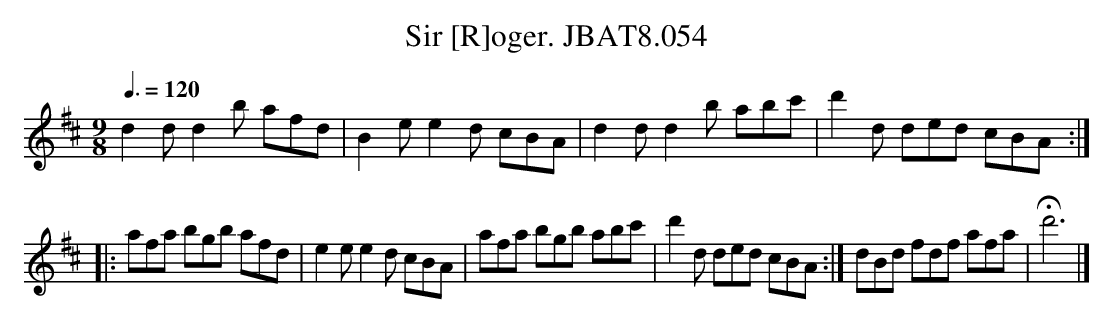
X:1
T:Sir [R]oger. JBAT8.054
Q:3/8=120
M:9/8
L:1/8
K:D
d2dd2b afd|B2ee2d cBA|d2dd2b abc'|d'2d ded cBA:|
|:afa bgb afd|e2ee2d cBA|afa bgb abc'|d'2d ded cBA:|]dBd fdf afa|Hd'6|]
